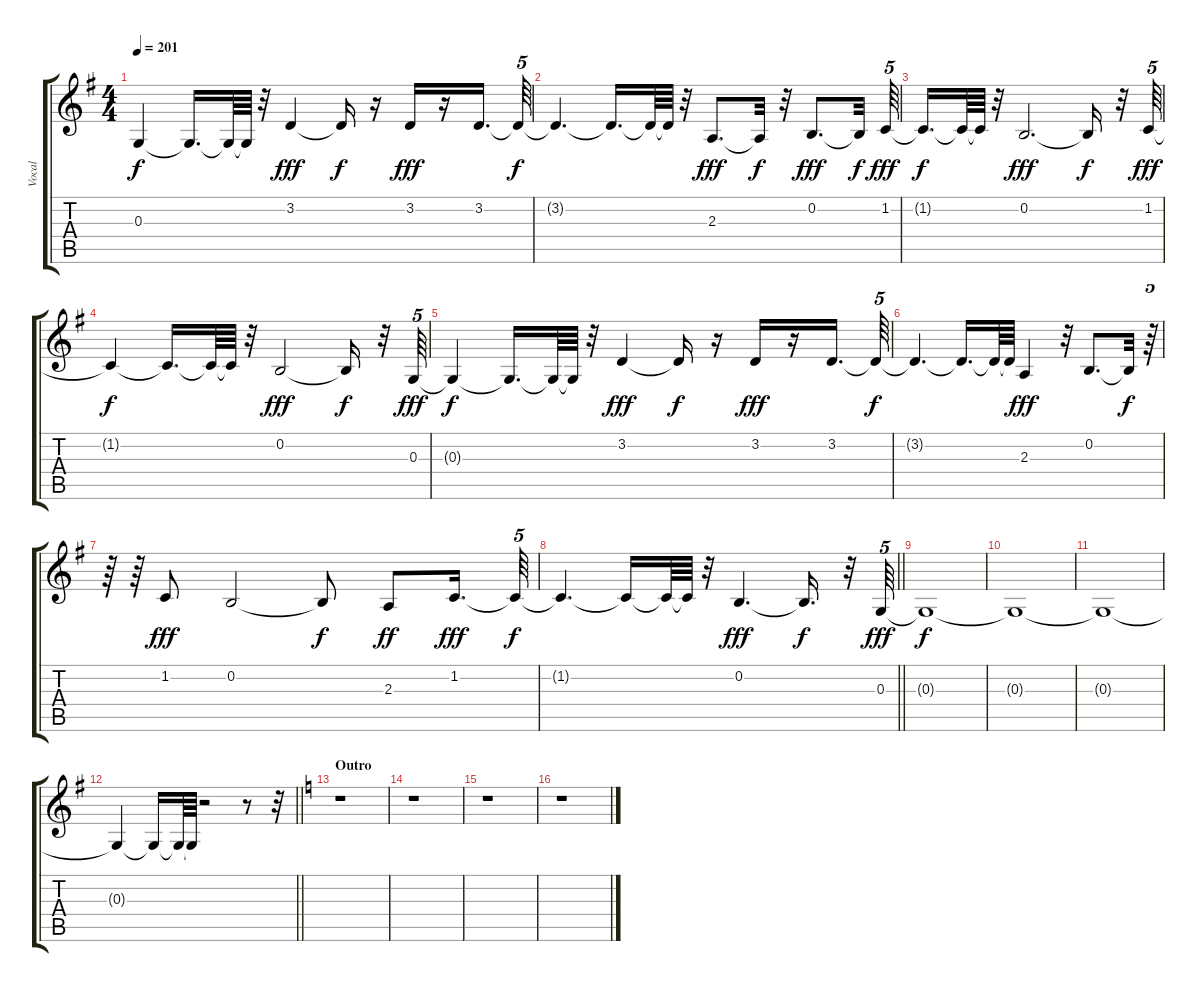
\track ("Vocal" "Vocal") {instrument voiceoohs}
\staff {score tabs}
\tuning (E4 B3 G3 D3 A2 E2) {hide}
\ts (4 4)
\tempo 201
\clef g2
\ks g
0.3{t}.4{dy f} 0.3{t}.16{d} 0.3{t}.64 0.3{t}.64 r.32 3.2.4{dy fff} 3.2{t}.16{dy f} r.16 3.2.16{dy fff} r.16 3.2.16{d} 3.2{t}.64{tu (5 4) dy f} |
3.2{t}.4{d} 3.2{t}.16{d} 3.2{t}.64 3.2{t}.64 r.32 2.3.8{d dy fff} 2.3{t}.32{dy f} r.32 0.2.8{d dy fff} 0.2{t}.32{dy f} 1.2.64{tu (5 4) dy fff} |
1.2{t}.16{d dy f} 1.2{t}.64 1.2{t}.64 r.32 0.2.2{d dy fff} 0.2{t}.16{dy f} r.32 1.2.64{tu (5 4) dy fff} |
1.2{t}.4{dy f} 1.2{t}.16{d} 1.2{t}.64 1.2{t}.64 r.32 0.2.2{dy fff} 0.2{t}.16{dy f} r.32 0.3.64{tu (5 4) dy fff} |
0.3{t}.4{dy f} 0.3{t}.16{d} 0.3{t}.64 0.3{t}.64 r.32 3.2.4{dy fff} 3.2{t}.16{dy f} r.16 3.2.16{dy fff} r.16 3.2.16{d} 3.2{t}.64{tu (5 4) dy f} |
3.2{t}.4{d} 3.2{t}.16{d} 3.2{t}.64 3.2{t}.64 2.3.4{dy fff} r.32 0.2.8{d} 0.2{t}.32{dy f} r.64{tu (5 4)} |
r.64 r.64 1.2.8{dy fff} 0.2.2 0.2{t}.8{dy f} 2.3.8{dy ff} 1.2.16{d dy fff} 1.2{t}.64{tu (5 4) dy f} |
\barLineRight lightlight
1.2{t}.4{d} 1.2{t}.16 1.2{t}.64 1.2{t}.64 r.32 0.2.4{d dy fff} 0.2{t}.16{d dy f} r.32 0.3.64{tu (5 4) dy fff volume 14} |
0.3{t}.1{dy f} |
0.3{t}.1 |
0.3{t}.1 |
\barLineRight lightlight
0.3{t}.4 0.3{t}.16 0.3{t}.64 0.3{t}.64 r.2 r.8 r.32 |
\section ("" "Outro")
\ks c
r.1 |
r.1 |
r.1 |
r.1
